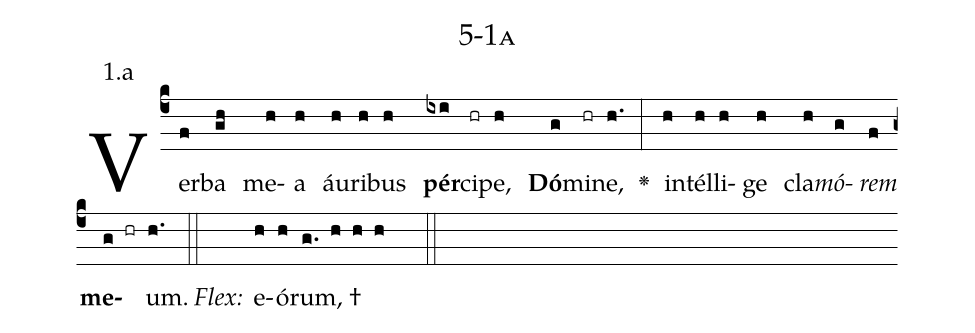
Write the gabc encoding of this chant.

name: 5-1a;
annotation: 1.a;
%%
(c4)Ver(f)ba(gh) me(h)a(h) áu(h)ri(h)bus(h) <b>pér</b>(ixi)ci(hr)pe,(h) <b>Dó</b>(g)mi(hr)ne,(h.) <v>\greheightstar</v>(:) in(h)tél(h)li(h)ge(h) cla(h)<i>mó</i>(g)<i>rem</i>(f) <b>me</b>(g hr)um.(h.) (::)
<i>Flex:</i>()  e(h)ó(h)rum, †(g. h h h  ::)

%E(h) u(h) o(g) u(f) a(g) e.(h.) (::)
